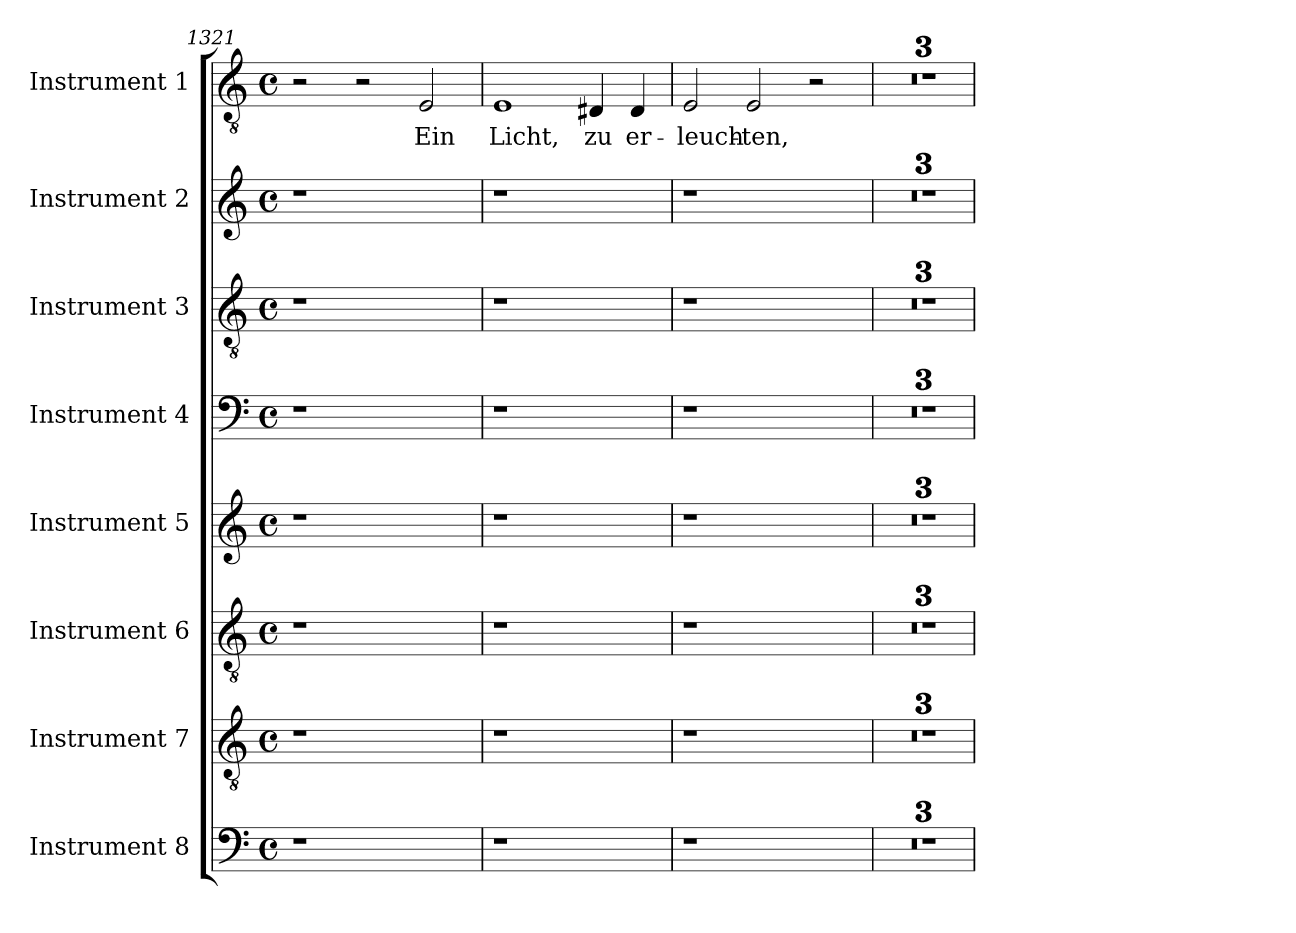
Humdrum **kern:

**kern	**kern	**kern	**kern	**kern	**kern	**kern	**kern	**text
*part8	*part7	*part6	*part5	*part4	*part3	*part2	*part1	*part1
*staff8	*staff7	*staff6	*staff5	*staff4	*staff3	*staff2	*staff1	*staff1
*I"Instrument 8	*I"Instrument 7	*I"Instrument 6	*I"Instrument 5	*I"Instrument 4	*I"Instrument 3	*I"Instrument 2	*I"Instrument 1	*
*clefF4	*clefGv2	*clefGv2	*clefG2	*clefF4	*clefGv2	*clefG2	*clefGv2	*
*M4/4	*M4/4	*M4/4	*M4/4	*M4/4	*M4/4	*M4/4	*M4/4	*
*met(c)	*met(c)	*met(c)	*met(c)	*met(c)	*met(c)	*met(c)	*met(c)	*
=1321	=1321	=1321	=1321	=1321	=1321	=1321	=1321	=1321
1r	1r	1r	1r	1r	1r	1r	2r	.
.	.	.	.	.	.	.	2r	.
!	!	!	!	!	!	!	!	!LO:LY:b:cj
2ryy	2ryy	2ryy	2ryy	2ryy	2ryy	2ryy	2E/	Ein
=1322	=1322	=1322	=1322	=1322	=1322	=1322	=1322	=1322
!	!	!	!	!	!	!	!	!LO:LY:b:cj
1r	1r	1r	1r	1r	1r	1r	1E	Licht,
!	!	!	!	!	!	!	!	!LO:LY:b:cj
2ryy	2ryy	2ryy	2ryy	2ryy	2ryy	2ryy	4D#X/	zu
!	!	!	!	!	!	!	!	!LO:LY:b:cj
.	.	.	.	.	.	.	4D#/	er-
=1323	=1323	=1323	=1323	=1323	=1323	=1323	=1323	=1323
!	!	!	!	!	!	!	!	!LO:LY:b
1r	1r	1r	1r	1r	1r	1r	2E/	-leuch-
!	!	!	!	!	!	!	!	!LO:LY:b:rj
.	.	.	.	.	.	.	2E/	-ten,
2ryy	2ryy	2ryy	2ryy	2ryy	2ryy	2ryy	2r	.
=1324	=1324	=1324	=1324	=1324	=1324	=1324	=1324	=1324
1r	1r	1r	1r	1r	1r	1r	1r	.
=1325	=1325	=1325	=1325	=1325	=1325	=1325	=1325	=1325
1r	1r	1r	1r	1r	1r	1r	1r	.
=1326	=1326	=1326	=1326	=1326	=1326	=1326	=1326	=1326
1r	1r	1r	1r	1r	1r	1r	1r	.
=	=	=	=	=	=	=	=	=
*-	*-	*-	*-	*-	*-	*-	*-	*-
